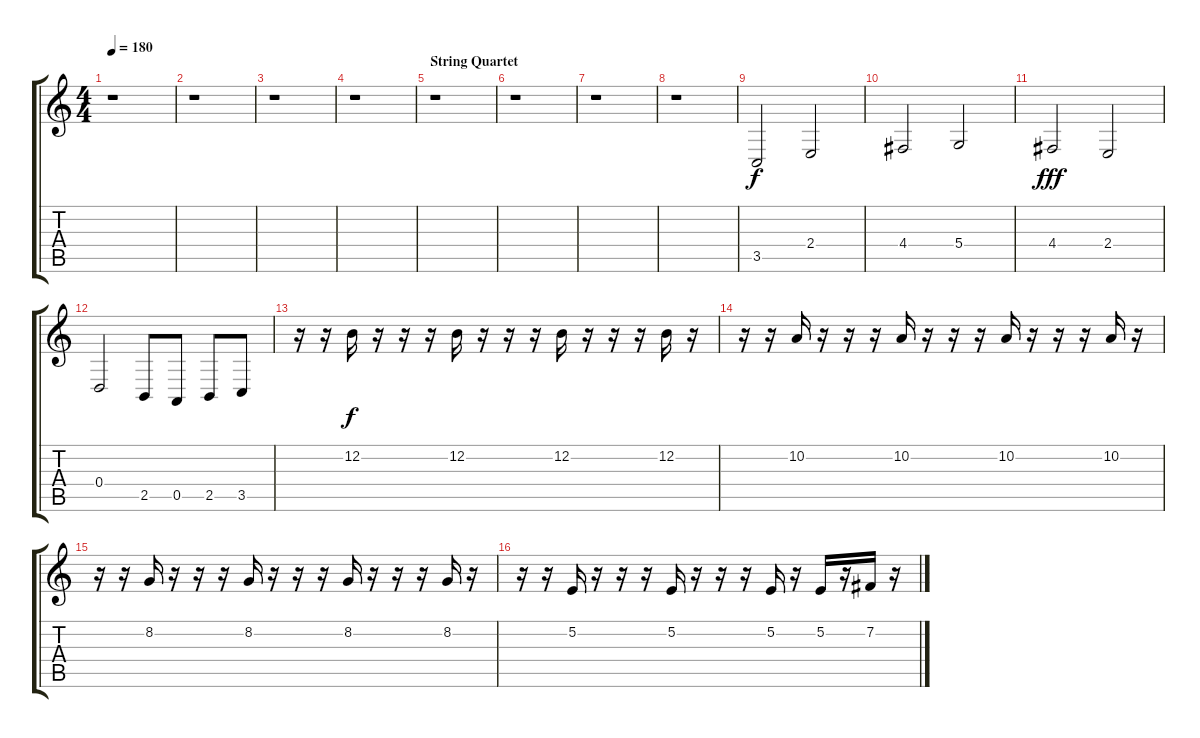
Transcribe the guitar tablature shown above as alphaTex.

\track "" {instrument stringensemble1}
\staff {score tabs}
\tuning (E4 B3 G3 D3 A2 E2) {hide}
\ts (4 4)
\tempo 180
\clef g2
\ks c
r.1{dy f} |
r.1 |
r.1 |
r.1 |
\section ("" "String Quartet")
r.1 |
r.1 |
r.1 |
r.1 |
3.5.2 2.4.2 |
4.4.2 5.4.2 |
4.4.2{dy fff} 2.4.2 |
0.4.2 2.5.8 0.5.8 2.5.8 3.5.8 |
r.16 r.16 12.2.16{dy f} r.16 r.16 r.16 12.2.16 r.16 r.16 r.16 12.2.16 r.16 r.16 r.16 12.2.16 r.16 |
r.16 r.16 10.2.16 r.16 r.16 r.16 10.2.16 r.16 r.16 r.16 10.2.16 r.16 r.16 r.16 10.2.16 r.16 |
r.16 r.16 8.2.16 r.16 r.16 r.16 8.2.16 r.16 r.16 r.16 8.2.16 r.16 r.16 r.16 8.2.16 r.16 |
r.16 r.16 5.2.16 r.16 r.16 r.16 5.2.16 r.16 r.16 r.16 5.2.16 r.16 5.2.16 r.16 7.2.16 r.16
